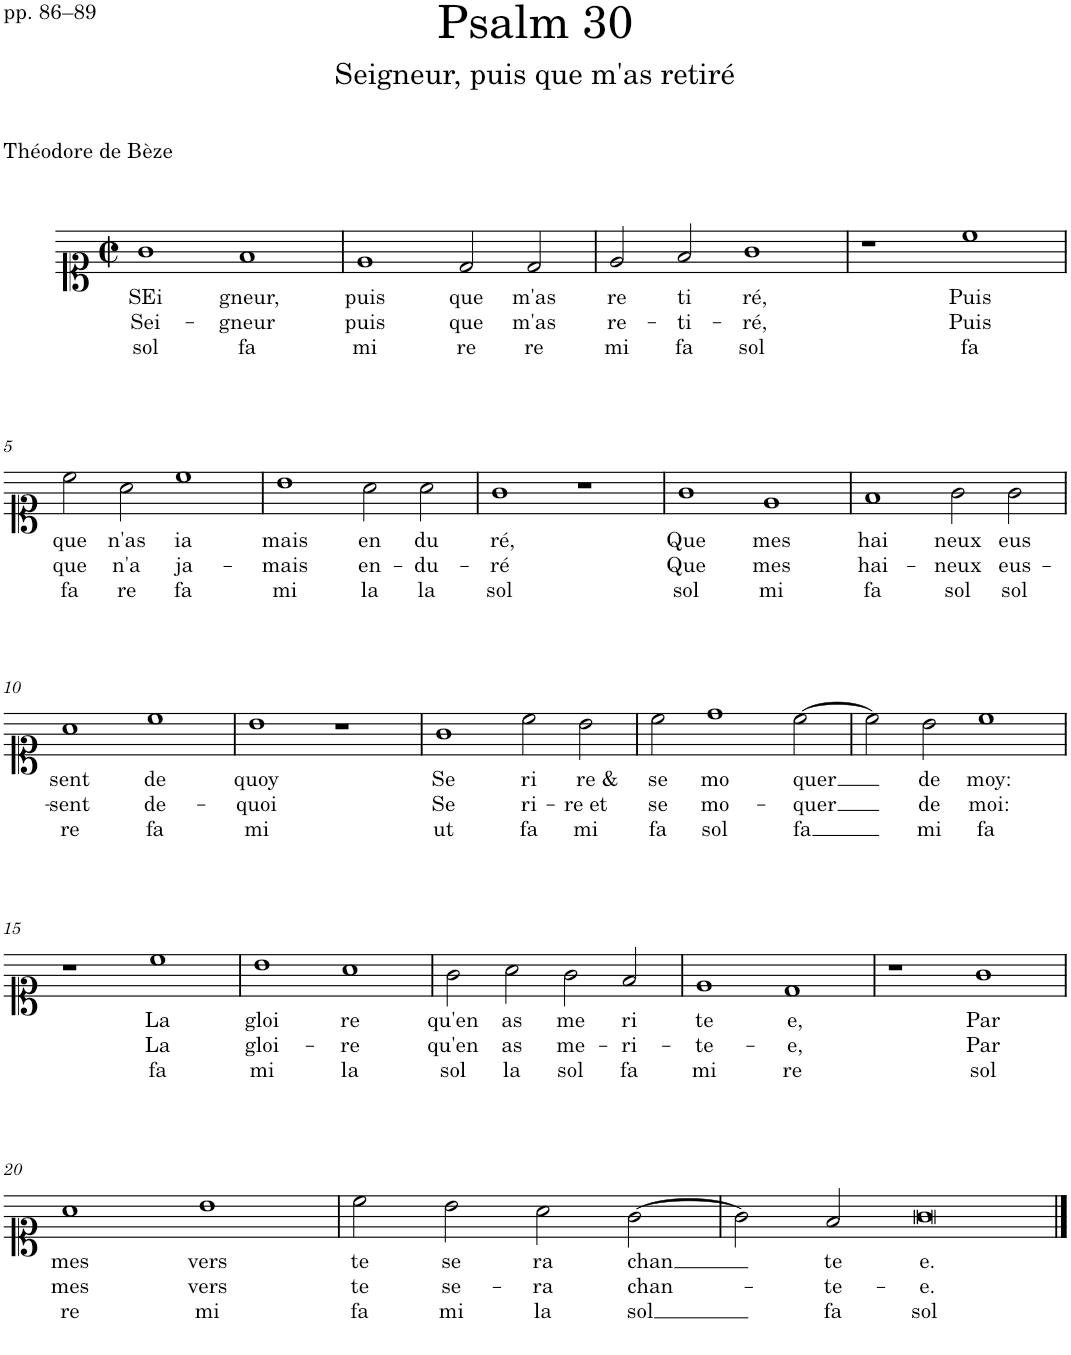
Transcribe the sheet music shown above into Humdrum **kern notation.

**kern	**text	**text	**text
*part1	*part1	*part1	*part1
*staff1	*staff1	*staff1	*staff1
*I"Voice	*	*	*
*I'Vo.	*	*	*
*clefC1	*	*	*
*k[]	*	*	*
*M4/2	*	*	*
*met(c|)	*	*	*
=1	=1	=1	=1
!	!LO:LY:b	!LO:LY:b	!LO:LY:b
1g	SEi	Sei-	sol
!	!LO:LY:b	!LO:LY:b	!LO:LY:b
1f	gneur,	-gneur	fa
=2	=2	=2	=2
!	!LO:LY:b	!LO:LY:b	!LO:LY:b
1e	puis	puis	mi
!	!LO:LY:b	!LO:LY:b	!LO:LY:b
2d/	que	que	re
!	!LO:LY:b	!LO:LY:b	!LO:LY:b
2d/	m'as	m'as	re
=3	=3	=3	=3
!	!LO:LY:b	!LO:LY:b	!LO:LY:b
2e/	re	re-	mi
!	!LO:LY:b	!LO:LY:b	!LO:LY:b
2f/	ti	-ti-	fa
!	!LO:LY:b	!LO:LY:b	!LO:LY:b
1g	ré,	-ré,	sol
=4	=4	=4	=4
1r	.	.	.
!	!LO:LY:b	!LO:LY:b	!LO:LY:b
1cc	Puis	Puis	fa
!!LO:LB:g=z
=5	=5	=5	=5
!	!LO:LY:b	!LO:LY:b	!LO:LY:b
2cc\	que	que	fa
!	!LO:LY:b	!LO:LY:b	!LO:LY:b
2a\	n'as	n'a	re
!	!LO:LY:b	!LO:LY:b	!LO:LY:b
1cc	ia	ja-	fa
=6	=6	=6	=6
!	!LO:LY:b	!LO:LY:b	!LO:LY:b
1b	mais	-mais	mi
!	!LO:LY:b	!LO:LY:b	!LO:LY:b
2a\	en	en-	la
!	!LO:LY:b	!LO:LY:b	!LO:LY:b
2a\	du	-du-	la
=7	=7	=7	=7
!	!LO:LY:b	!LO:LY:b	!LO:LY:b
1g	ré,	-ré	sol
1r	.	.	.
=8	=8	=8	=8
!	!LO:LY:b	!LO:LY:b	!LO:LY:b
1g	Que	Que	sol
!	!LO:LY:b	!LO:LY:b	!LO:LY:b
1e	mes	mes	mi
=9	=9	=9	=9
!	!LO:LY:b	!LO:LY:b	!LO:LY:b
1f	hai	hai-	fa
!	!LO:LY:b	!LO:LY:b	!LO:LY:b
2g\	neux	-neux	sol
!	!LO:LY:b	!LO:LY:b	!LO:LY:b
2g\	eus	eus-	sol
!!LO:LB:g=z
=10	=10	=10	=10
!	!LO:LY:b	!LO:LY:b	!LO:LY:b
1a	sent	-sent	re
!	!LO:LY:b	!LO:LY:b	!LO:LY:b
1cc	de	de-	fa
=11	=11	=11	=11
!	!LO:LY:b	!LO:LY:b	!LO:LY:b
1b	quoy	-quoi	mi
1r	.	.	.
=12	=12	=12	=12
!	!LO:LY:b	!LO:LY:b	!LO:LY:b
1g	Se	Se	ut
!	!LO:LY:b	!LO:LY:b	!LO:LY:b
2cc\	ri	ri-	fa
!	!LO:LY:b	!LO:LY:b	!LO:LY:b
2b\	re &	-re et	mi
=13	=13	=13	=13
!	!LO:LY:b	!LO:LY:b	!LO:LY:b
2cc\	se	se	fa
!	!LO:LY:b	!LO:LY:b	!LO:LY:b
1dd	mo	mo-	sol
!	!LO:LY:b	!LO:LY:b	!LO:LY:b
[2cc\	quer	-quer	fa
=14	=14	=14	=14
2cc\]	.	.	.
!	!LO:LY:b	!LO:LY:b	!LO:LY:b
2b\	de	de	mi
!	!LO:LY:b	!LO:LY:b	!LO:LY:b
1cc	moy:	moi:	fa
!!LO:LB:g=z
=15	=15	=15	=15
1r	.	.	.
!	!LO:LY:b	!LO:LY:b	!LO:LY:b
1cc	La	La	fa
=16	=16	=16	=16
!	!LO:LY:b	!LO:LY:b	!LO:LY:b
1b	gloi	gloi-	mi
!	!LO:LY:b	!LO:LY:b	!LO:LY:b
1a	re	-re	la
=17	=17	=17	=17
!	!LO:LY:b	!LO:LY:b	!LO:LY:b
2g\	qu'en	qu'en	sol
!	!LO:LY:b	!LO:LY:b	!LO:LY:b
2a\	as	as	la
!	!LO:LY:b	!LO:LY:b	!LO:LY:b
2g\	me	me-	sol
!	!LO:LY:b	!LO:LY:b	!LO:LY:b
2f/	ri	-ri-	fa
=18	=18	=18	=18
!	!LO:LY:b	!LO:LY:b	!LO:LY:b
1e	te	-te-	mi
!	!LO:LY:b	!LO:LY:b	!LO:LY:b
1d	e,	-e,	re
=19	=19	=19	=19
1r	.	.	.
!	!LO:LY:b	!LO:LY:b	!LO:LY:b
1g	Par	Par	sol
!!LO:LB:g=z
=20	=20	=20	=20
!	!LO:LY:b	!LO:LY:b	!LO:LY:b
1a	mes	mes	re
!	!LO:LY:b	!LO:LY:b	!LO:LY:b
1b	vers	vers	mi
=21	=21	=21	=21
!	!LO:LY:b	!LO:LY:b	!LO:LY:b
2cc\	te	te	fa
!	!LO:LY:b	!LO:LY:b	!LO:LY:b
2b\	se	se-	mi
!	!LO:LY:b	!LO:LY:b	!LO:LY:b
2a\	ra	-ra	la
!	!LO:LY:b	!LO:LY:b	!LO:LY:b
[2g\	chan	chan-	sol
=22	=22	=22	=22
2g\]	.	.	.
!	!LO:LY:b	!LO:LY:b	!LO:LY:b
2f/	te	-te-	fa
!	!LO:LY:b	!LO:LY:b	!LO:LY:b
1g	e.	-e.	sol
==	==	==	==
*-	*-	*-	*-
